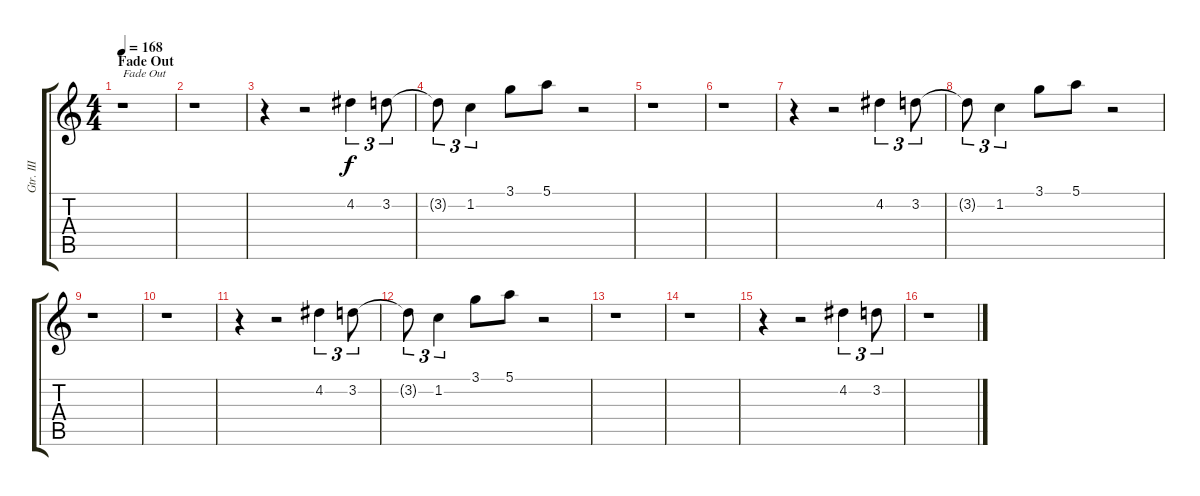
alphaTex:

\track ("Gtr. III" "Gtr. III") {instrument overdrivenguitar}
\staff {score tabs}
\tuning (E4 B3 G3 D3 A2 E2) {hide}
\ts (4 4)
\section ("" "Fade Out")
\tempo 168
\clef g2
\ks c
r.1{txt "Fade Out" dy f} |
r.1 |
r.4{volume 10 instrument lead6voice} r.2{volume 10} 4.2.4{tu (3 2)} 3.2.8{tu (3 2)} |
3.2{t}.8{tu (3 2) volume 10 instrument lead6voice} 1.2.4{tu (3 2)} 3.1.8 5.1.8 r.2 |
r.1 |
r.1 |
r.4{volume 9 instrument lead6voice} r.2{volume 8} 4.2.4{tu (3 2)} 3.2.8{tu (3 2)} |
3.2{t}.8{tu (3 2) volume 8 instrument lead6voice} 1.2.4{tu (3 2)} 3.1.8 5.1.8 r.2 |
r.1 |
r.1 |
r.4{volume 5 instrument lead6voice} r.2{volume 4} 4.2.4{tu (3 2)} 3.2.8{tu (3 2)} |
3.2{t}.8{tu (3 2) volume 3 instrument lead6voice} 1.2.4{tu (3 2)} 3.1.8 5.1.8 r.2 |
r.1 |
r.1 |
r.4{volume 1 instrument lead6voice} r.2{volume 0} 4.2.4{tu (3 2)} 3.2.8{tu (3 2)} |
r.1
